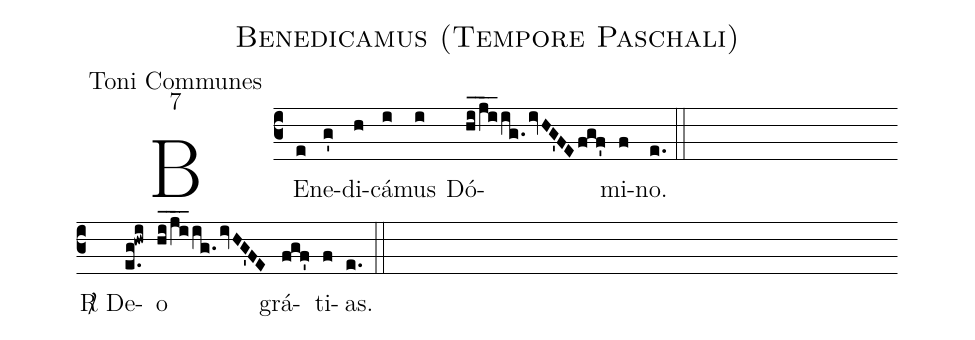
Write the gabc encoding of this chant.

name:Benedicamus (Tempore Paschali);
office-part:Toni Communes;
mode:7;
%%
(c3)BE(e)ne(g')di(h)cá(i)mus(i) Dó(hi_/ji__/ig./ivHG'FE/fgf')mi(f)no.(e.) (::Z-)
<sp>R/</sp> De(e.g!hwi)o(hi_/ji__/ig./ivHG'FE) grá(fgf')ti(f)as.(e.) (::)
